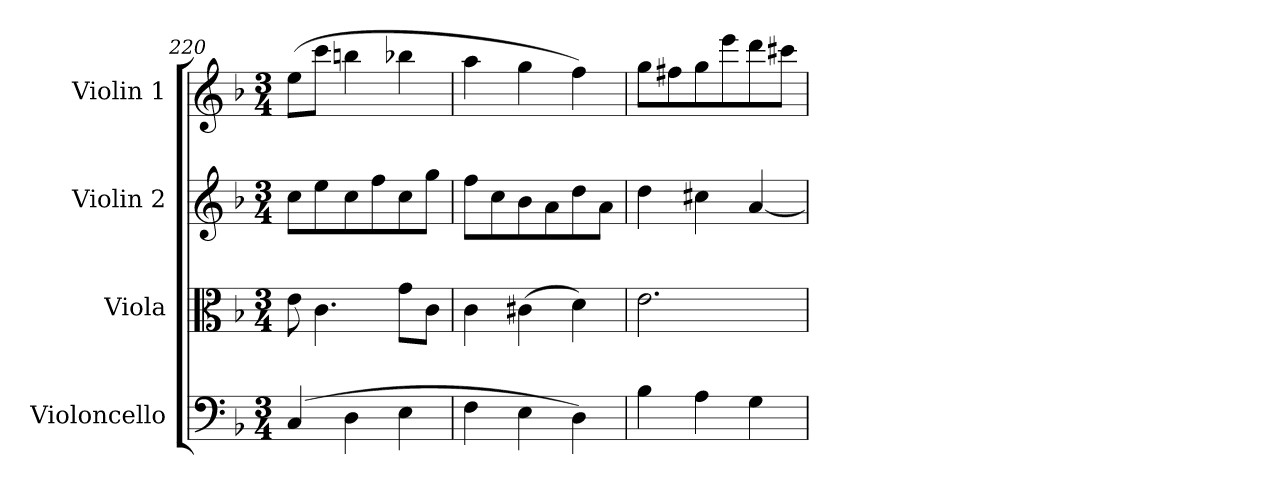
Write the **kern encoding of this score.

**kern	**kern	**kern	**kern
*part4	*part3	*part2	*part1
*staff4	*staff3	*staff2	*staff1
*I"Violoncello	*I"Viola	*I"Violin 2	*I"Violin 1
*I'Vc	*I'Vla	*I'Vln	*I'Vln
!!LO:LB:g=z
*clefF4	*clefC3	*clefG2	*clefG2
*k[b-]	*k[b-]	*k[b-]	*k[b-]
*M3/4	*M3/4	*M3/4	*M3/4
=220	=220	=220	=220
(4C/	8e\	8cc\L	(8ee\L
.	4.c\	8ee\	8ccc\J
4D\	.	8cc\	4bbn\
.	.	8ff\	.
4E\	8g\L	8cc\	4bb-X\
.	8c\J	8gg\J	.
=221	=221	=221	=221
4F\	4c\	8ff\L	4aa\
.	.	8cc\	.
4E\	(4c#X\	8b-\	4gg\
.	.	8a\	.
4D\)	4d\)	8dd\	4ff\)
.	.	8a\J	.
=222	=222	=222	=222
4B-\	2.e\	4dd\	8gg\L
.	.	.	8ff#X\
4A\	.	4cc#X\	8gg\
.	.	.	8eee\
4G\	.	[4a/	8ddd\
.	.	.	8ccc#X\J
=	=	=	=
*-	*-	*-	*-
